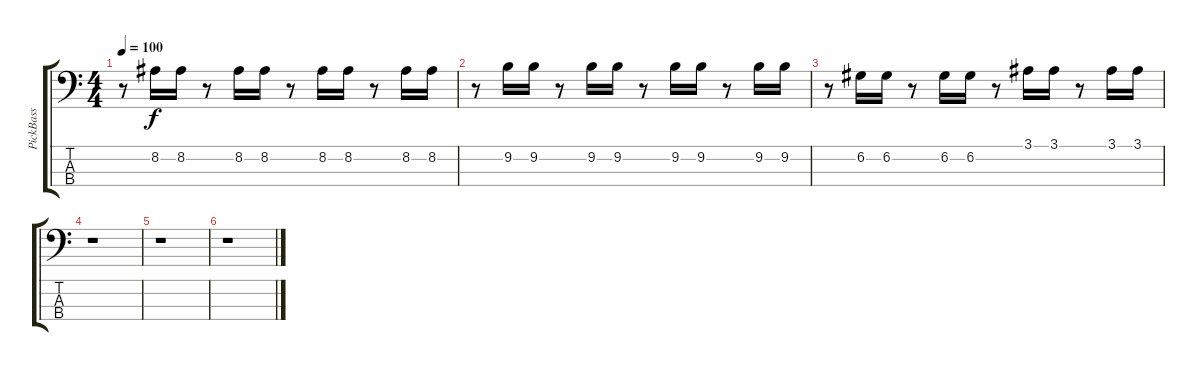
\track ("PickBass" "PickBass") {instrument electricbasspick}
\staff {score tabs}
\tuning (G2 D2 A1 E1) {hide}
\ts (4 4)
\tempo 100
\clef f4
\ks c
r.8{dy f} 8.2.16 8.2.16 r.8 8.2.16 8.2.16 r.8 8.2.16 8.2.16 r.8 8.2.16 8.2.16 |
r.8 9.2.16 9.2.16 r.8 9.2.16 9.2.16 r.8 9.2.16 9.2.16 r.8 9.2.16 9.2.16 |
r.8 6.2.16 6.2.16 r.8 6.2.16 6.2.16 r.8 3.1.16 3.1.16 r.8 3.1.16 3.1.16 |
r.1 |
r.1 |
r.1
